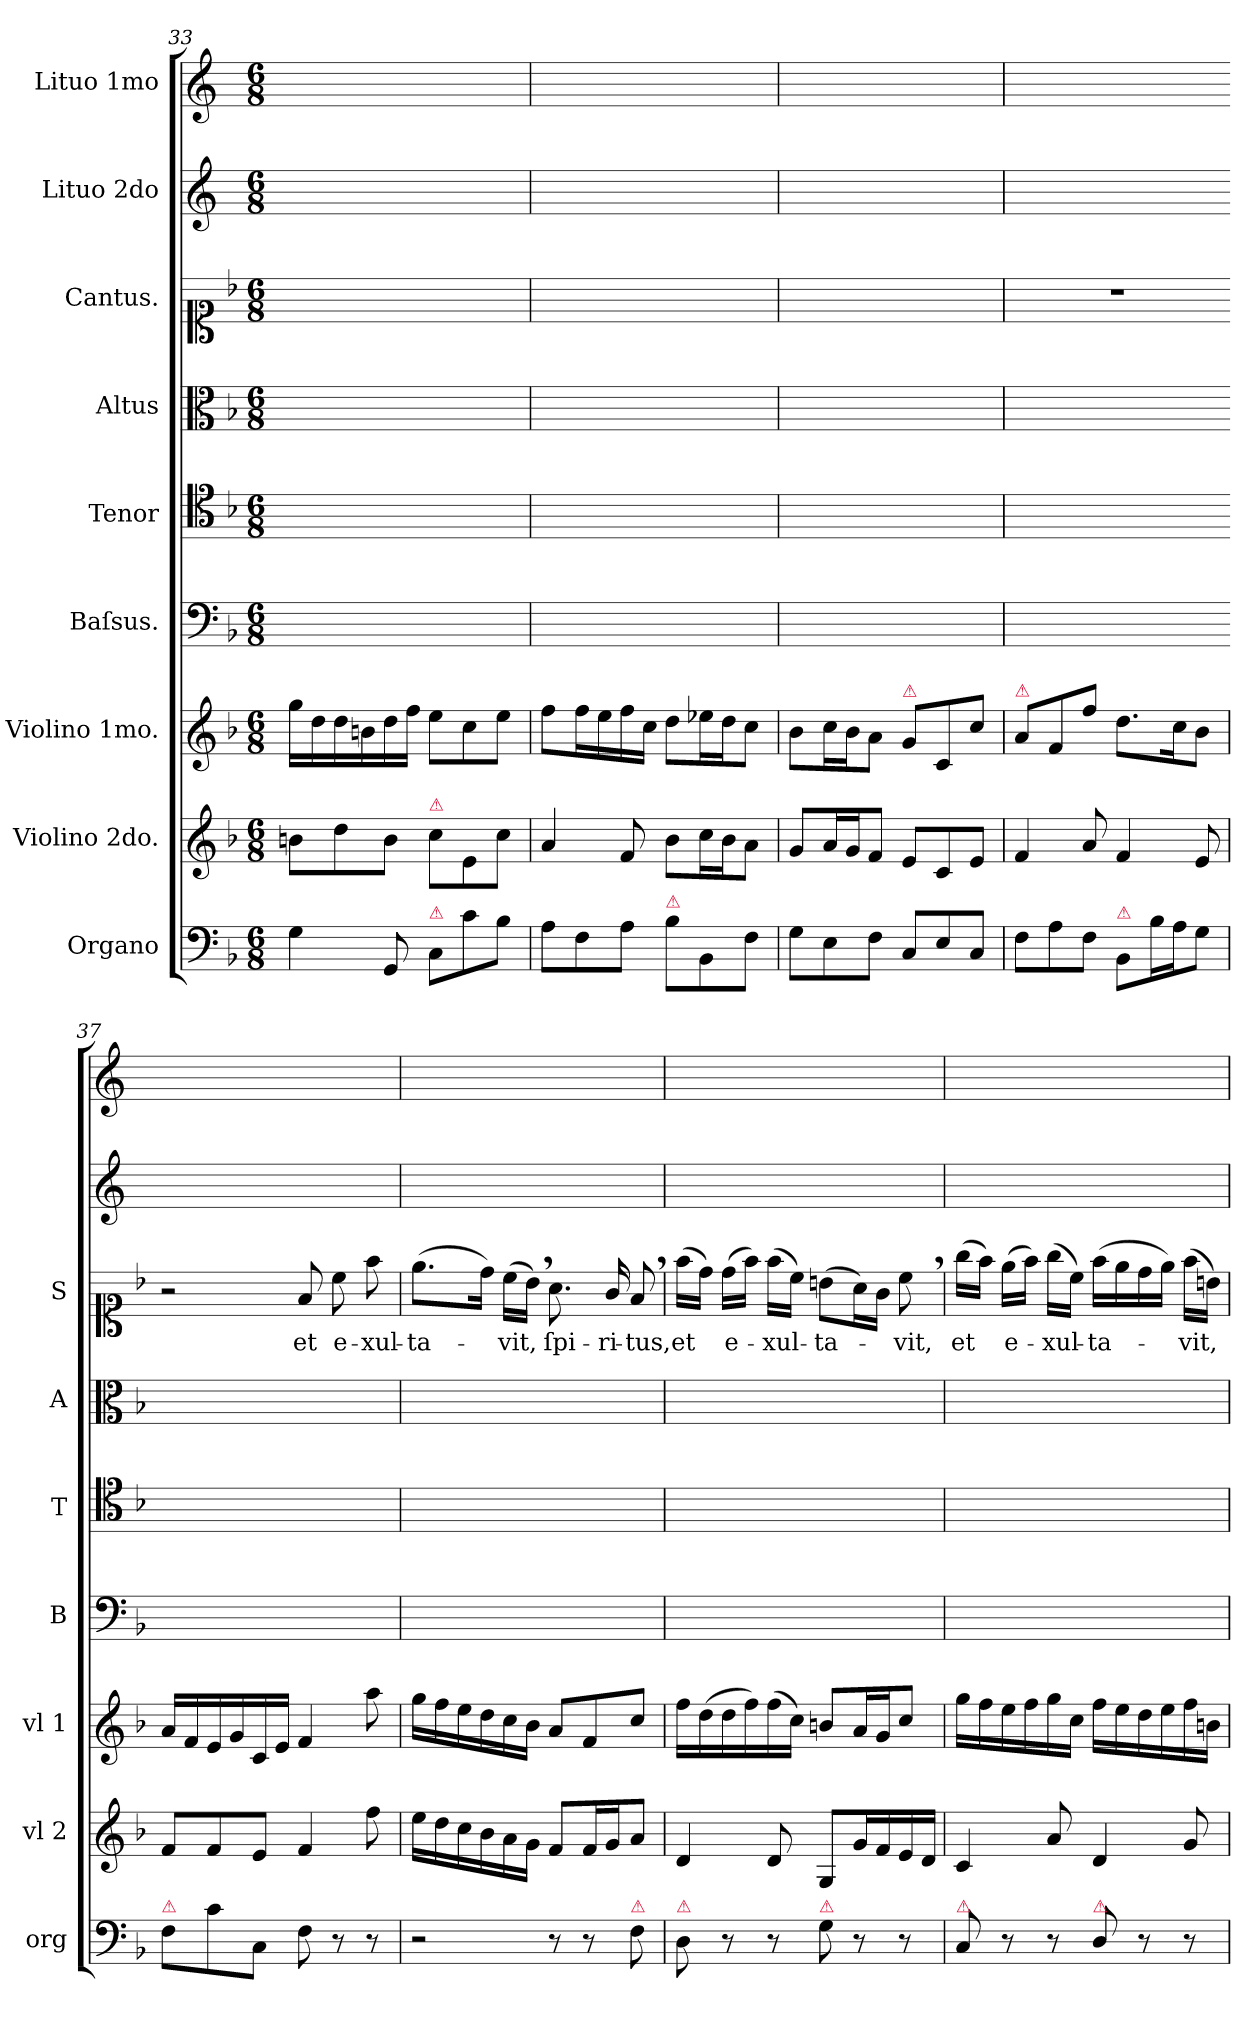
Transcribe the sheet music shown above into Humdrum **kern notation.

**kern	**dynam	**kern	**dynam	**kern	**dynam	**kern	**kern	**kern	**kern	**text	**kern	**kern
*part9	*part9	*part8	*part8	*part7	*part7	*part6	*part5	*part4	*part3	*part3	*part2	*part1
*staff9	*staff9	*staff8	*staff8	*staff7	*staff7	*staff6	*staff5	*staff4	*staff3	*staff3	*staff2	*staff1
*I"Organo	*	*I"Violino 2do.	*	*I"Violino 1mo.	*	*I"Baſsus.	*I"Tenor	*I"Altus	*I"Cantus.	*	*I"Lituo 2do	*I"Lituo 1mo
*I'org	*	*I'vl 2	*	*I'vl 1	*	*I'B	*I'T	*I'A	*I'S	*	*	*
*clefF4	*	*clefG2	*	*clefG2	*	*clefF4	*clefC4	*clefC3	*clefC1	*	*clefG2	*clefG2
*	*	*	*	*	*	*	*	*	*	*	*ITrd-3c-5	*ITrd-3c-5
*k[b-]	*	*k[b-]	*	*k[b-]	*	*k[b-]	*k[b-]	*k[b-]	*k[b-]	*	*k[b-]	*k[b-]
*M6/8	*	*M6/8	*	*M6/8	*	*M6/8	*M6/8	*M6/8	*M6/8	*	*M6/8	*M6/8
=33	=33	=33	=33	=33	=33	=33	=33	=33	=33	=33	=33	=33
4G\	.	8bn\L	.	16gg\LL	.	2.ryy	2.ryy	2.ryy	2.ryy	.	2.ryy	2.ryy
.	.	.	.	16dd\	.	.	.	.	.	.	.	.
.	.	8dd\	.	16dd\	.	.	.	.	.	.	.	.
.	.	.	.	16bn\	.	.	.	.	.	.	.	.
8GG/	.	8b\J	.	16dd\	.	.	.	.	.	.	.	.
.	.	.	.	16ff\JJ	.	.	.	.	.	.	.	.
!	!	!LO:TX:a:color=crimson:t=⚠	!	!	!	!	!	!	!	!	!	!
!LO:TX:a:color=crimson:t=⚠	!	!	!	!	!	!	!	!	!	!	!	!
8C/L	.	8cc\L	.	8ee\L	.	.	.	.	.	.	.	.
8c\	.	8e/	.	8cc\	.	.	.	.	.	.	.	.
8B-\J	.	8cc\J	.	8ee\J	.	.	.	.	.	.	.	.
=34	=34	=34	=34	=34	=34	=34	=34	=34	=34	=34	=34	=34
8A\L	.	4a/	.	8ff\L	.	2.ryy	2.ryy	2.ryy	2.ryy	.	2.ryy	2.ryy
8F\	.	.	.	16ff\L	.	.	.	.	.	.	.	.
.	.	.	.	16ee\	.	.	.	.	.	.	.	.
8A\J	.	8f/	.	16ff\	.	.	.	.	.	.	.	.
.	.	.	.	16cc\JJ	.	.	.	.	.	.	.	.
!LO:TX:a:color=crimson:t=⚠	!	!	!	!	!	!	!	!	!	!	!	!
8B-\L	.	8b-\L	.	8dd\L	.	.	.	.	.	.	.	.
8BB-/	.	16cc\L	.	16ee-X\L	.	.	.	.	.	.	.	.
.	.	16b-\J	.	16dd\J	.	.	.	.	.	.	.	.
8F\J	.	8a\J	.	8cc\J	.	.	.	.	.	.	.	.
=35	=35	=35	=35	=35	=35	=35	=35	=35	=35	=35	=35	=35
8G\L	.	8g/L	.	8b-\L	.	2.ryy	2.ryy	2.ryy	2.ryy	.	2.ryy	2.ryy
8E\	.	16a/L	.	16cc\L	.	.	.	.	.	.	.	.
.	.	16g/J	.	16b-\J	.	.	.	.	.	.	.	.
8F\J	.	8f/J	.	8a\J	.	.	.	.	.	.	.	.
!	!	!	!	!LO:TX:a:color=crimson:t=⚠	!	!	!	!	!	!	!	!
8C/L	.	8e/L	.	8g/L	.	.	.	.	.	.	.	.
8E/	.	8c/	.	8c/	.	.	.	.	.	.	.	.
8C/J	.	8e/J	.	8cc\J	.	.	.	.	.	.	.	.
=36	=36	=36	=36	=36	=36	=36	=36	=36	=36	=36	=36	=36
!	!	!	!	!LO:TX:a:color=crimson:t=⚠	!	!	!	!	!	!	!	!
8F\L	.	4f/	.	8a/L	.	2.ryy	2.ryy	2.ryy	2.r	.	2.ryy	2.ryy
8A\	.	.	.	8f/	.	.	.	.	.	.	.	.
8F\J	.	8a/	.	8ff\J	.	.	.	.	.	.	.	.
!LO:TX:a:color=crimson:t=⚠	!	!	!	!	!	!	!	!	!	!	!	!
8BB-/L	.	4f/	.	8.dd\L	.	.	.	.	.	.	.	.
16B-\L	.	.	.	.	.	.	.	.	.	.	.	.
16A\J	.	.	.	16cc\K	.	.	.	.	.	.	.	.
8G\J	.	8e/	.	8b-\J	.	.	.	.	.	.	.	.
=37	=37	=37	=37	=37	=37	=37	=37	=37	=37-	=37	=37	=37
!LO:TX:a:color=crimson:t=⚠	!	!	!	!	!	!	!	!	!	!	!	!
!	!	!	!	!	!	!	!	!	!LO:N:vis=2	!	!	!
8F\L	.	8f/L	.	16a/LL	.	2.ryy	2.ryy	2.ryy	4r	.	2.ryy	2.ryy
.	.	.	.	16f/	.	.	.	.	.	.	.	.
8c\	.	8f/	.	16e/	.	.	.	.	.	.	.	.
.	.	.	.	16g/	.	.	.	.	.	.	.	.
8C/J	.	8e/J	.	16c/	.	.	.	.	8ryy	.	.	.
.	.	.	.	16e/JJ	.	.	.	.	.	.	.	.
!	!	!	!LO:DY:a	!	!LO:DY:a	!	!	!	!	!	!	!
8F\	.	4f/	Piano	4f/	Piañò,	.	.	.	8f/	et	.	.
8r	.	.	.	.	.	.	.	.	8cc\	e-	.	.
8r	.	8ff\	.	8aa\	.	.	.	.	8ff\	-xul-	.	.
=38	=38	=38	=38	=38	=38	=38	=38	=38	=38	=38	=38	=38
!LO:N:vis=2	!	!	!	!	!	!	!	!	!	!	!	!
4.r	.	16ee\LL	.	16gg\LL	.	2.ryy	2.ryy	2.ryy	(>8.ee\L	-ta-	2.ryy	2.ryy
.	.	16dd\	.	16ff\	.	.	.	.	.	.	.	.
.	.	16cc\	.	16ee\	.	.	.	.	.	.	.	.
.	.	16b-\	.	16dd\	.	.	.	.	16dd\Jk)	.	.	.
.	.	16a\	.	16cc\	.	.	.	.	(>16cc\LL	-vit,	.	.
.	.	16g\JJ	.	16b-\JJ	.	.	.	.	16b-,\JJ)	.	.	.
!	!LO:DY:a	!	!	!	!	!	!	!	!	!	!	!
8r	Piano	8f/L	.	8a/L	.	.	.	.	8.a\	ſpi-	.	.
8r	.	16f/L	.	8f/	.	.	.	.	.	.	.	.
.	.	16g/J	.	.	.	.	.	.	16g/	-ri-	.	.
!LO:TX:a:color=crimson:t=⚠	!	!	!	!	!	!	!	!	!	!	!	!
8F\	.	8a/J	.	8cc/J	.	.	.	.	8f,/	-tus,	.	.
=39	=39	=39	=39	=39	=39	=39	=39	=39	=39	=39	=39	=39
!LO:TX:a:color=crimson:t=⚠	!	!	!	!	!	!	!	!	!	!	!	!
8D\	.	4d/	.	16ff\LL	.	2.ryy	2.ryy	2.ryy	(>16ff\LL	et	2.ryy	2.ryy
.	.	.	.	(>16dd\	.	.	.	.	16dd\JJ)	.	.	.
8r	.	.	.	16dd\	.	.	.	.	(>16dd\LL	e-	.	.
.	.	.	.	16ff\)	.	.	.	.	16ff\JJ)	.	.	.
8r	.	8d/	.	(>16ff\	.	.	.	.	(>16ff\LL	-xul-	.	.
.	.	.	.	16cc\JJ)	.	.	.	.	16cc\JJ)	.	.	.
!LO:TX:a:color=crimson:t=⚠	!	!	!	!	!	!	!	!	!	!	!	!
8G\	.	8G/L	.	8bn/L	.	.	.	.	(>8bn\L	-ta-	.	.
8r	.	16g/L	.	16a/L	.	.	.	.	16a\L)	.	.	.
.	.	16f/	.	16g/J	.	.	.	.	16g\JJ	.	.	.
8r	.	16e/	.	8cc/J	.	.	.	.	8cc,\	-vit,	.	.
.	.	16d/JJ	.	.	.	.	.	.	.	.	.	.
=40	=40	=40	=40	=40	=40	=40	=40	=40	=40	=40	=40	=40
!LO:TX:a:color=crimson:t=⚠	!	!	!	!	!	!	!	!	!	!	!	!
8C/	.	4c/	.	16gg\LL	.	2.ryy	2.ryy	2.ryy	(>16gg\LL	et	2.ryy	2.ryy
.	.	.	.	16ff\	.	.	.	.	16ff\JJ)	.	.	.
8r	.	.	.	16ee\	.	.	.	.	(>16ee\LL	e-	.	.
.	.	.	.	16ff\	.	.	.	.	16ff\JJ)	.	.	.
8r	.	8a/	.	16gg\	.	.	.	.	(>16gg\LL	-xul-	.	.
.	.	.	.	16cc\JJ	.	.	.	.	16cc\JJ)	.	.	.
!LO:TX:a:color=crimson:t=⚠	!	!	!	!	!	!	!	!	!	!	!	!
8D/	.	4d/	.	16ff\LL	.	.	.	.	(>16ff\LL	-ta-	.	.
.	.	.	.	16ee\	.	.	.	.	16ee\	.	.	.
8r	.	.	.	16dd\	.	.	.	.	16dd\	.	.	.
.	.	.	.	16ee\	.	.	.	.	16ee\JJ)	.	.	.
8r	.	8g/	.	16ff\	.	.	.	.	(>16ff\LL	-vit,	.	.
.	.	.	.	16bn\JJ	.	.	.	.	16bn\JJ)	.	.	.
=	=	=	=	=	=	=	=	=	=	=	=	=
*-	*-	*-	*-	*-	*-	*-	*-	*-	*-	*-	*-	*-
